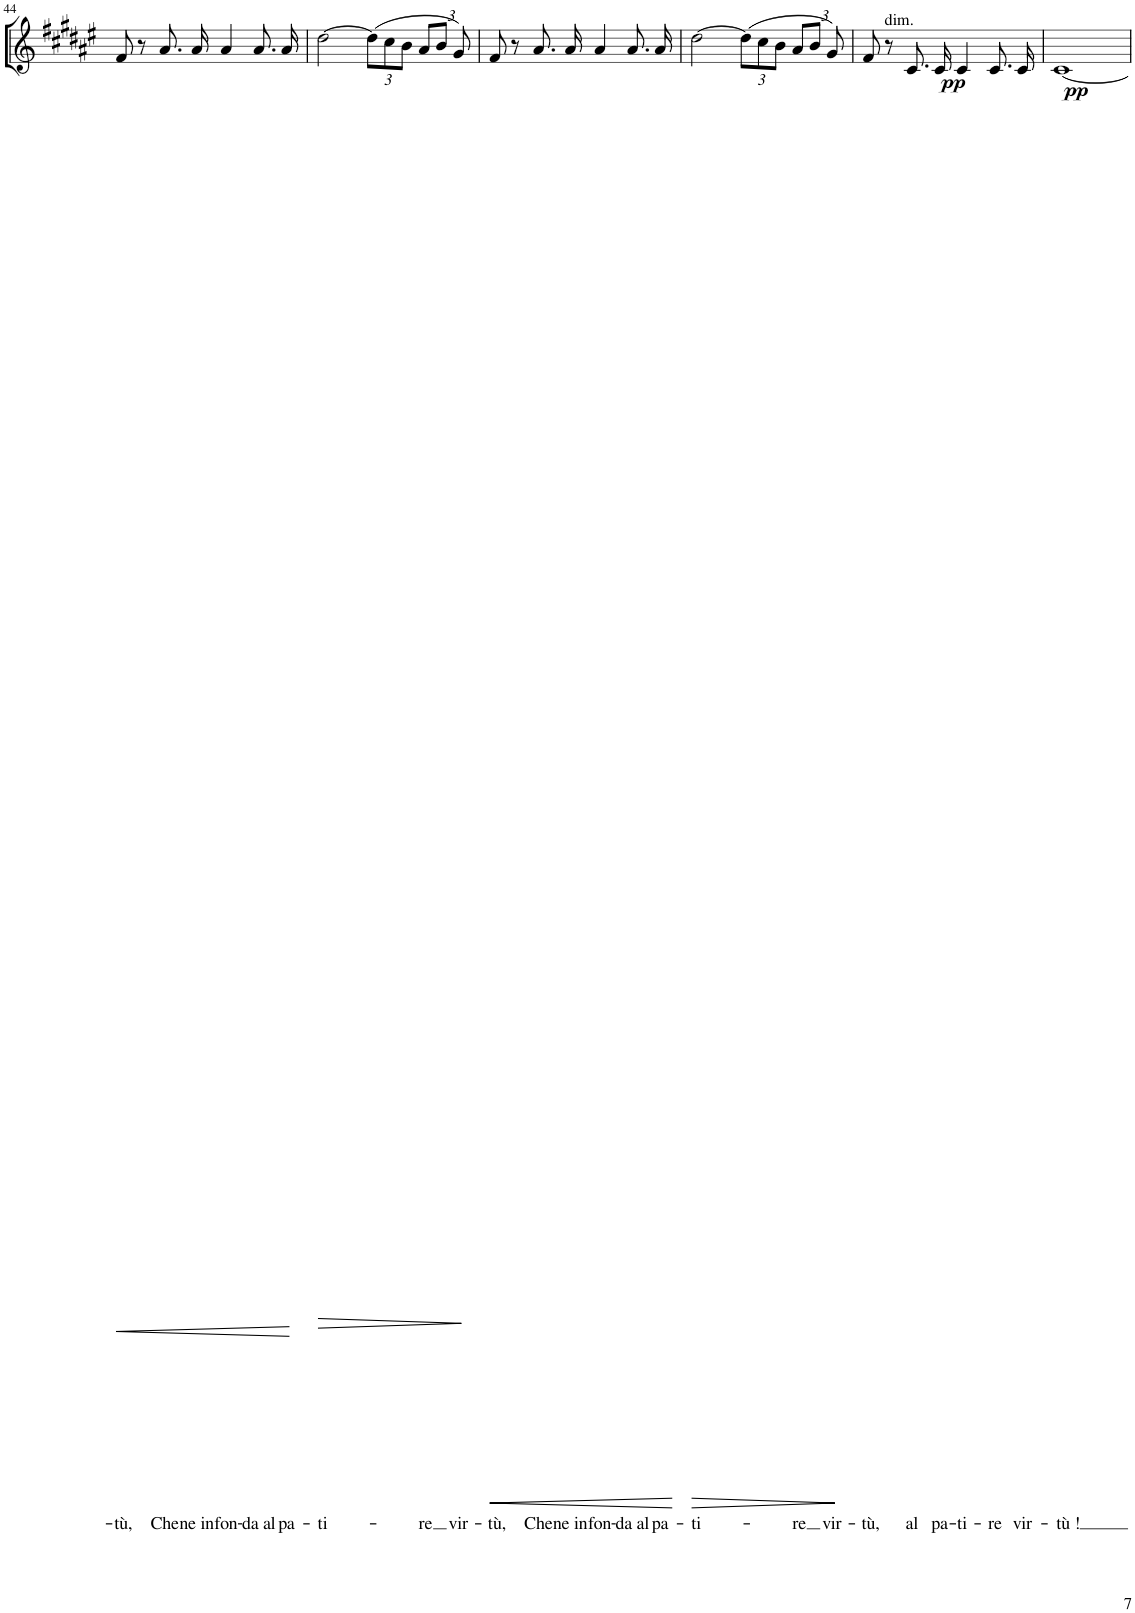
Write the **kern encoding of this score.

**kern	**text	**dynam
*part1	*part1	*part1
*staff1	*staff1	*staff1
*I"A	*	*
!!LO:PB:g=z
*clefG2	*	*
*k[f#c#g#d#a#e#]	*	*
*M4/4	*	*
*met(c)	*	*
=44	=44	=44
!	!LO:LY:b	!LO:HP:b
8f#/	-tù,	<
8r	.	.
!	!LO:LY:b	!
8.a#/	Che	.
!	!LO:LY:b	!
16a#/	ne in-	.
!	!LO:LY:b	!
4a#/	-fon-	.
!	!LO:LY:b	!
8.a#/	-da al	.
!	!LO:LY:b	!
16a#/	pa-	[
=45	=45	=45
!	!LO:LY:b	!LO:HP:b
[2dd#\	-ti-	>
*Xbrackettup	*	*
(12dd#\L]	.	.
12cc#\	.	.
12b\J	.	.
!	!LO:LY:b	!
12a#/L	-re	.
12b/J	.	.
!	!LO:LY:b	!
12g#/)	vir-	]
=46	=46	=46
!	!LO:LY:b	!LO:HP:b
8f#/	-tù,	<
8r	.	.
!	!LO:LY:b	!
8.a#/	Che	.
!	!LO:LY:b	!
16a#/	ne in-	.
!	!LO:LY:b	!
4a#/	-fon-	.
!	!LO:LY:b	!
8.a#/	-da al	.
!	!LO:LY:b	!
16a#/	pa-	.
.	.	[
=47	=47	=47
!	!LO:LY:b	!LO:HP:b
[2dd#\	-ti-	>
(12dd#\L]	.	.
12cc#\	.	.
12b\J	.	.
!	!LO:LY:b	!
12a#/L	-re	.
12b/J	.	.
!	!LO:LY:b	!
12g#/)	vir-	]
=48	=48	=48
!	!LO:LY:b	!
8f#/	-tù,	.
!LO:TX:a:t=dim.	!	!
!	!	!LO:DY:b
8r	.	pp
!	!LO:LY:b	!
8.c#/	al	.
!	!LO:LY:b	!
16c#/	pa-	.
!	!LO:LY:b	!
4c#/	-ti-	.
!	!LO:LY:b	!
8.c#/	-re	.
!	!LO:LY:b	!
16c#/	vir-	.
=49	=49	=49
!	!LO:LY:b	!LO:DY:b
[1c#	-tù !	pp
=	=	=
*-	*-	*-
